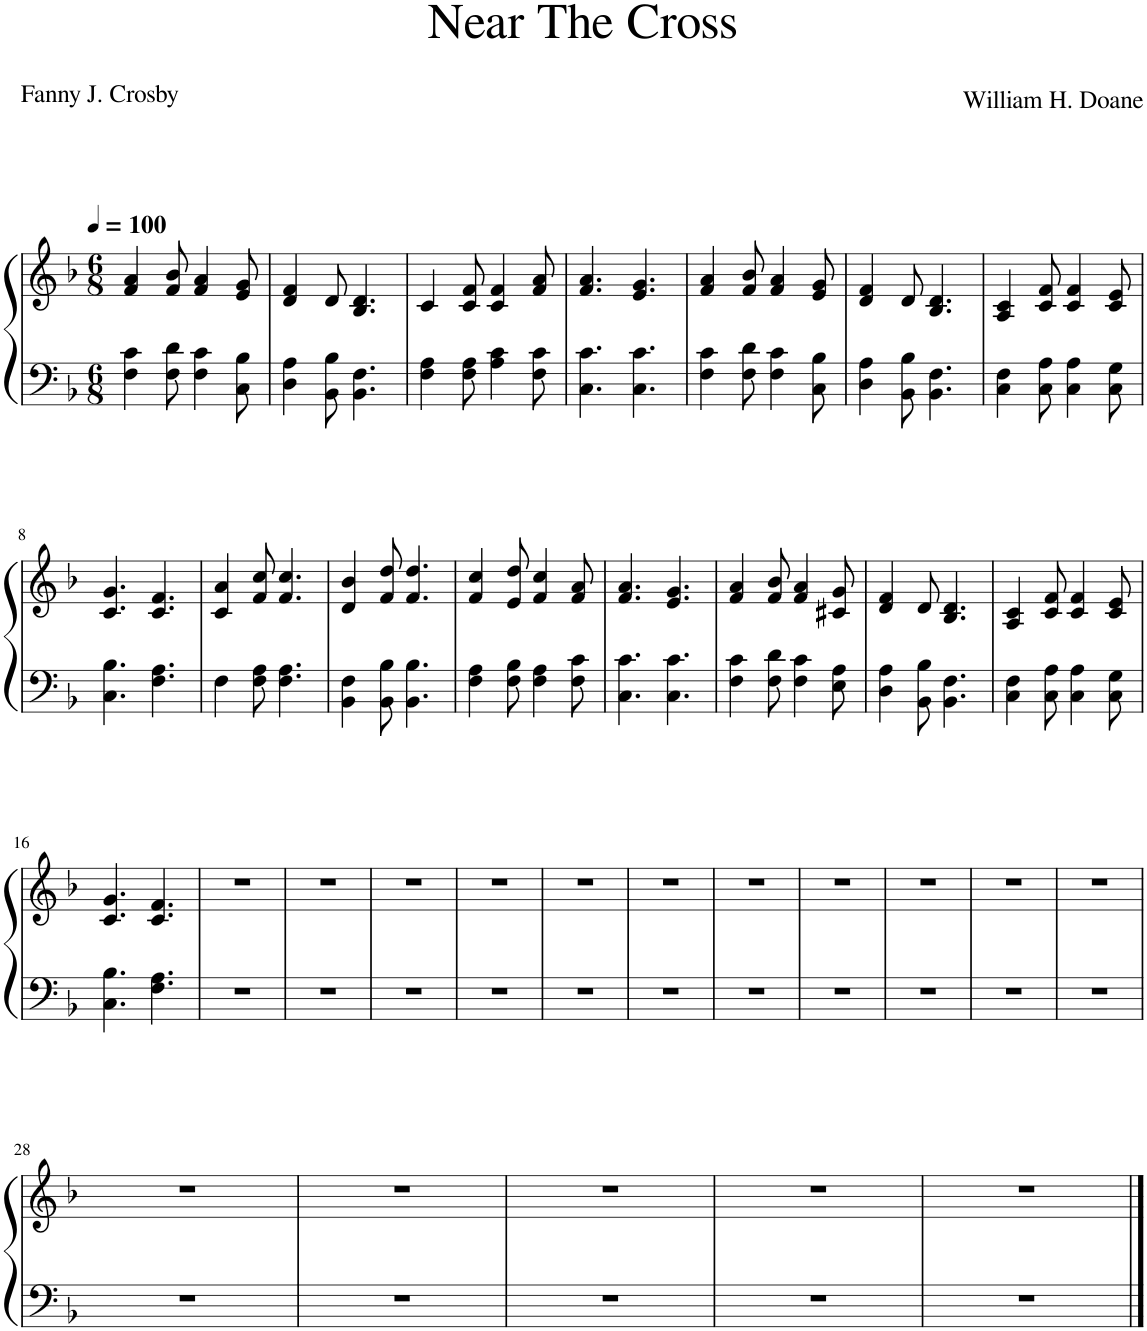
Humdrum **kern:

**kern	**kern
*part1	*part1
*staff2	*staff1
*I"Piano	*
*I'Pno.	*
*clefF4	*clefG2
*k[b-]	*k[b-]
*M6/8	*M6/8
*MM100	*MM100
=1	=1
4F\ 4c\	4f/ 4a/
8F\ 8d\	8f/ 8b-/
4F\ 4c\	4f/ 4a/
8C\ 8B-\	8e/ 8g/
=2	=2
4D\ 4A\	4d/ 4f/
8BB-\ 8B-\	8d/
4.BB-\ 4.F\	4.B-/ 4.d/
=3	=3
4F\ 4A\	4c/
8F\ 8A\	8c/ 8f/
4A\ 4c\	4c/ 4f/
8F\ 8c\	8f/ 8a/
=4	=4
4.C\ 4.c\	4.f/ 4.a/
4.C\ 4.c\	4.e/ 4.g/
=5	=5
4F\ 4c\	4f/ 4a/
8F\ 8d\	8f/ 8b-/
4F\ 4c\	4f/ 4a/
8C\ 8B-\	8e/ 8g/
=6	=6
4D\ 4A\	4d/ 4f/
8BB-\ 8B-\	8d/
4.BB-\ 4.F\	4.B-/ 4.d/
=7	=7
4C\ 4F\	4A/ 4c/
8C\ 8A\	8c/ 8f/
4C\ 4A\	4c/ 4f/
8C\ 8G\	8c/ 8e/
!!LO:LB:g=z
=8	=8
4.C\ 4.B-\	4.c/ 4.g/
4.F\ 4.A\	4.c/ 4.f/
=9	=9
4F\	4c/ 4a/
8F\ 8A\	8f/ 8cc/
4.F\ 4.A\	4.f/ 4.cc/
=10	=10
4BB-\ 4F\	4d/ 4b-/
8BB-\ 8B-\	8f/ 8dd/
4.BB-\ 4.B-\	4.f/ 4.dd/
=11	=11
4F\ 4A\	4f/ 4cc/
8F\ 8B-\	8e/ 8dd/
4F\ 4A\	4f/ 4cc/
8F\ 8c\	8f/ 8a/
=12	=12
4.C\ 4.c\	4.f/ 4.a/
4.C\ 4.c\	4.e/ 4.g/
=13	=13
4F\ 4c\	4f/ 4a/
8F\ 8d\	8f/ 8b-/
4F\ 4c\	4f/ 4a/
8E\ 8A\	8c#X/ 8g/
=14	=14
4D\ 4A\	4d/ 4f/
8BB-\ 8B-\	8d/
4.BB-\ 4.F\	4.B-/ 4.d/
=15	=15
4C\ 4F\	4A/ 4c/
8C\ 8A\	8c/ 8f/
4C\ 4A\	4c/ 4f/
8C\ 8G\	8c/ 8e/
!!LO:LB:g=z
=16	=16
4.C\ 4.B-\	4.c/ 4.g/
4.F\ 4.A\	4.c/ 4.f/
=17	=17
2.r	2.r
=18	=18
2.r	2.r
=19	=19
2.r	2.r
=20	=20
2.r	2.r
=21	=21
2.r	2.r
=22	=22
2.r	2.r
=23	=23
2.r	2.r
=24	=24
2.r	2.r
=25	=25
2.r	2.r
=26	=26
2.r	2.r
=27	=27
2.r	2.r
!!LO:LB:g=z
=28	=28
2.r	2.r
=29	=29
2.r	2.r
=30	=30
2.r	2.r
=31	=31
2.r	2.r
=32	=32
2.r	2.r
==	==
*-	*-
